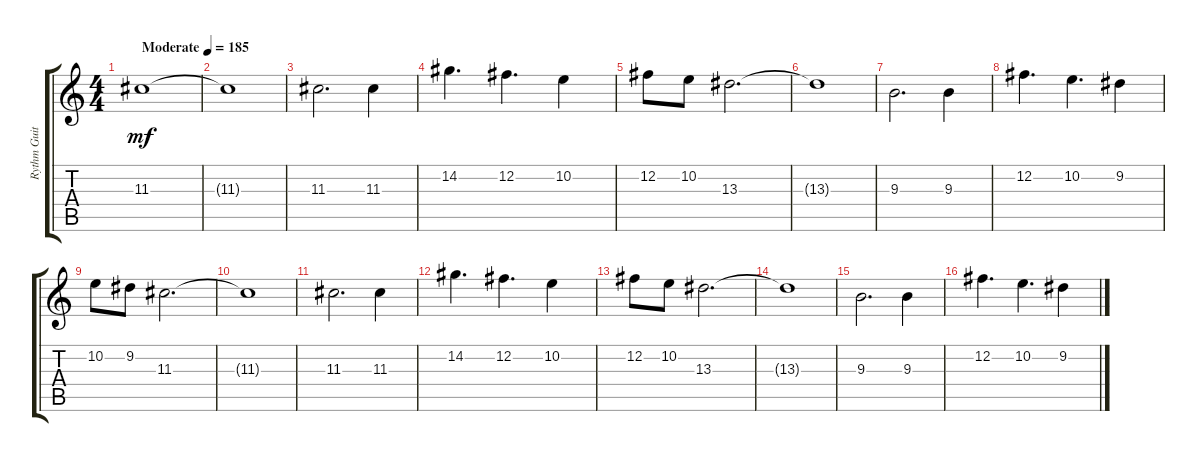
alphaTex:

\track ("Rythm Guitar" "Rythm Guit") {instrument distortionguitar}
\staff {score tabs}
\tuning (B3 Gb3 D3 A2 E2 B1) {hide}
\ts (4 4)
\tempo (185 "Moderate")
\clef g2
\ks c
11.3.1{dy mf instrument distortionguitar} |
11.3{t}.1 |
11.3.2{d} 11.3.4 |
14.2.4{d} 12.2.4{d} 10.2.4 |
12.2.8 10.2.8 13.3.2{d} |
13.3{t}.1 |
9.3.2{d} 9.3.4 |
12.2.4{d} 10.2.4{d} 9.2.4 |
10.2.8 9.2.8 11.3.2{d} |
11.3{t}.1 |
11.3.2{d} 11.3.4 |
14.2.4{d} 12.2.4{d} 10.2.4 |
12.2.8 10.2.8 13.3.2{d} |
13.3{t}.1 |
9.3.2{d} 9.3.4 |
12.2.4{d} 10.2.4{d} 9.2.4
